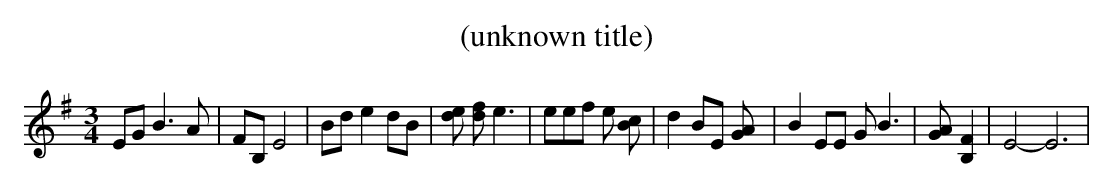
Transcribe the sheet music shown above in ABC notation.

X:1
T:(unknown title)
M:3/4
L:1/8
K:G
 EG B3 A|FB, E4| Bd e2 dB| [ed] [fd] e3| eef e [cB]| d2 BE [AG]| B2 EE G B3|\
 [AG] [F2B,2]| E4- E6|
